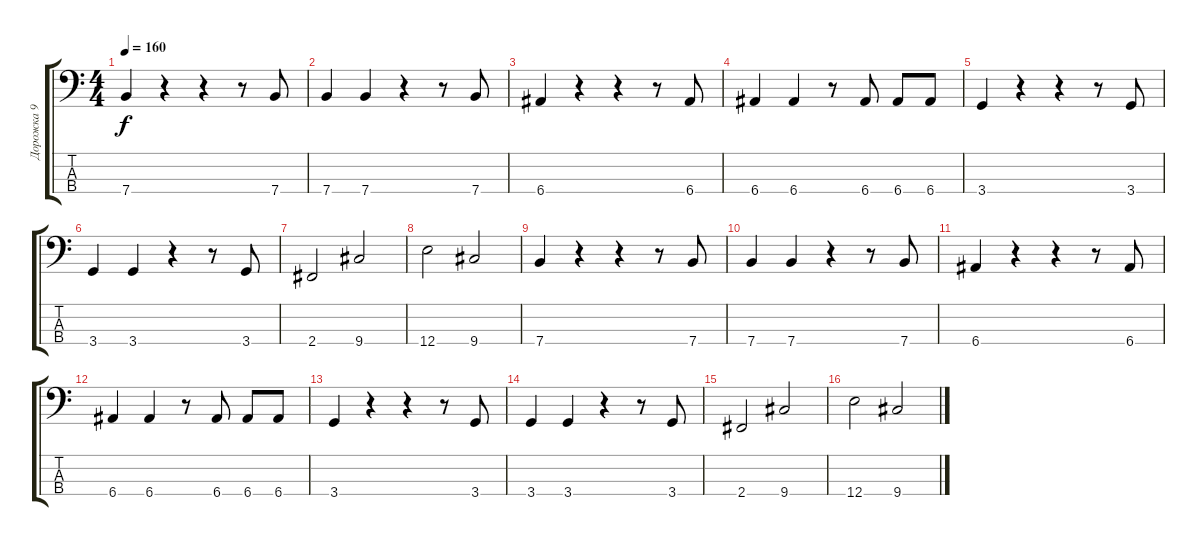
\track ("Дорожка 9" "Дорожка 9") {instrument fretlessbass}
\staff {score tabs}
\tuning (G2 D2 A1 E1) {hide}
\ts (4 4)
\tempo 160
\clef f4
\ks c
7.4.4{dy f} r.4 r.4 r.8 7.4.8 |
7.4.4 7.4.4 r.4 r.8 7.4.8 |
6.4.4 r.4 r.4 r.8 6.4.8 |
6.4.4 6.4.4 r.8 6.4.8 6.4.8 6.4.8 |
3.4.4 r.4 r.4 r.8 3.4.8 |
3.4.4 3.4.4 r.4 r.8 3.4.8 |
2.4.2 9.4.2 |
12.4.2 9.4.2 |
7.4.4 r.4 r.4 r.8 7.4.8 |
7.4.4 7.4.4 r.4 r.8 7.4.8 |
6.4.4 r.4 r.4 r.8 6.4.8 |
6.4.4 6.4.4 r.8 6.4.8 6.4.8 6.4.8 |
3.4.4 r.4 r.4 r.8 3.4.8 |
3.4.4 3.4.4 r.4 r.8 3.4.8 |
2.4.2 9.4.2 |
12.4.2 9.4.2
